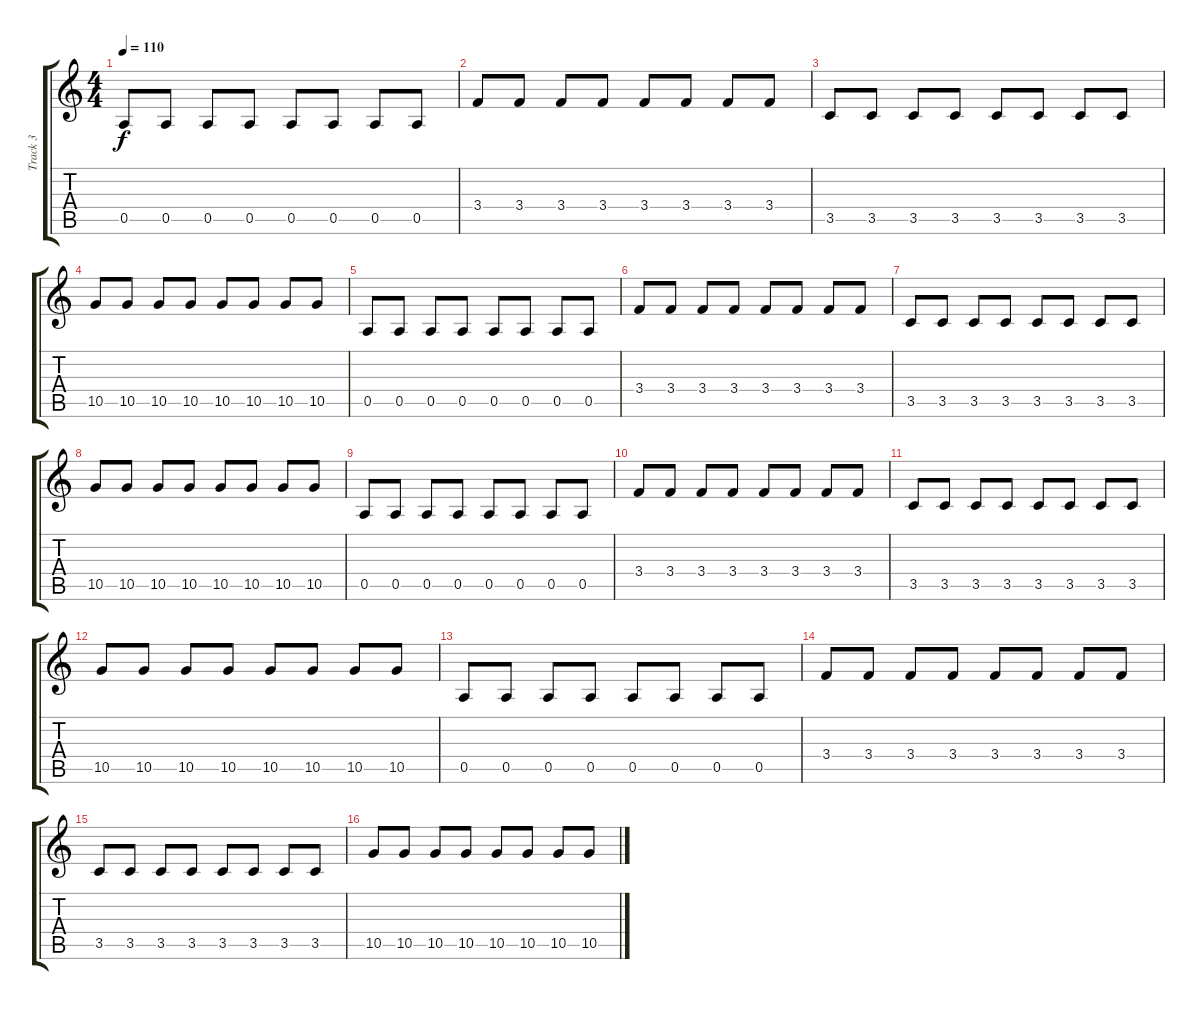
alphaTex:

\track ("Track 3" "Track 3") {instrument electricbasspick}
\staff {score tabs}
\tuning (E4 B3 G3 D3 A2 E2) {hide}
\ts (4 4)
\tempo 110
\clef g2
\ks c
0.5.8{dy f} 0.5.8 0.5.8 0.5.8 0.5.8 0.5.8 0.5.8 0.5.8 |
3.4.8 3.4.8 3.4.8 3.4.8 3.4.8 3.4.8 3.4.8 3.4.8 |
3.5.8 3.5.8 3.5.8 3.5.8 3.5.8 3.5.8 3.5.8 3.5.8 |
10.5.8 10.5.8 10.5.8 10.5.8 10.5.8 10.5.8 10.5.8 10.5.8 |
0.5.8 0.5.8 0.5.8 0.5.8 0.5.8 0.5.8 0.5.8 0.5.8 |
3.4.8 3.4.8 3.4.8 3.4.8 3.4.8 3.4.8 3.4.8 3.4.8 |
3.5.8 3.5.8 3.5.8 3.5.8 3.5.8 3.5.8 3.5.8 3.5.8 |
10.5.8 10.5.8 10.5.8 10.5.8 10.5.8 10.5.8 10.5.8 10.5.8 |
0.5.8 0.5.8 0.5.8 0.5.8 0.5.8 0.5.8 0.5.8 0.5.8 |
3.4.8 3.4.8 3.4.8 3.4.8 3.4.8 3.4.8 3.4.8 3.4.8 |
3.5.8 3.5.8 3.5.8 3.5.8 3.5.8 3.5.8 3.5.8 3.5.8 |
10.5.8 10.5.8 10.5.8 10.5.8 10.5.8 10.5.8 10.5.8 10.5.8 |
0.5.8 0.5.8 0.5.8 0.5.8 0.5.8 0.5.8 0.5.8 0.5.8 |
3.4.8 3.4.8 3.4.8 3.4.8 3.4.8 3.4.8 3.4.8 3.4.8 |
3.5.8 3.5.8 3.5.8 3.5.8 3.5.8 3.5.8 3.5.8 3.5.8 |
10.5.8 10.5.8 10.5.8 10.5.8 10.5.8 10.5.8 10.5.8 10.5.8
